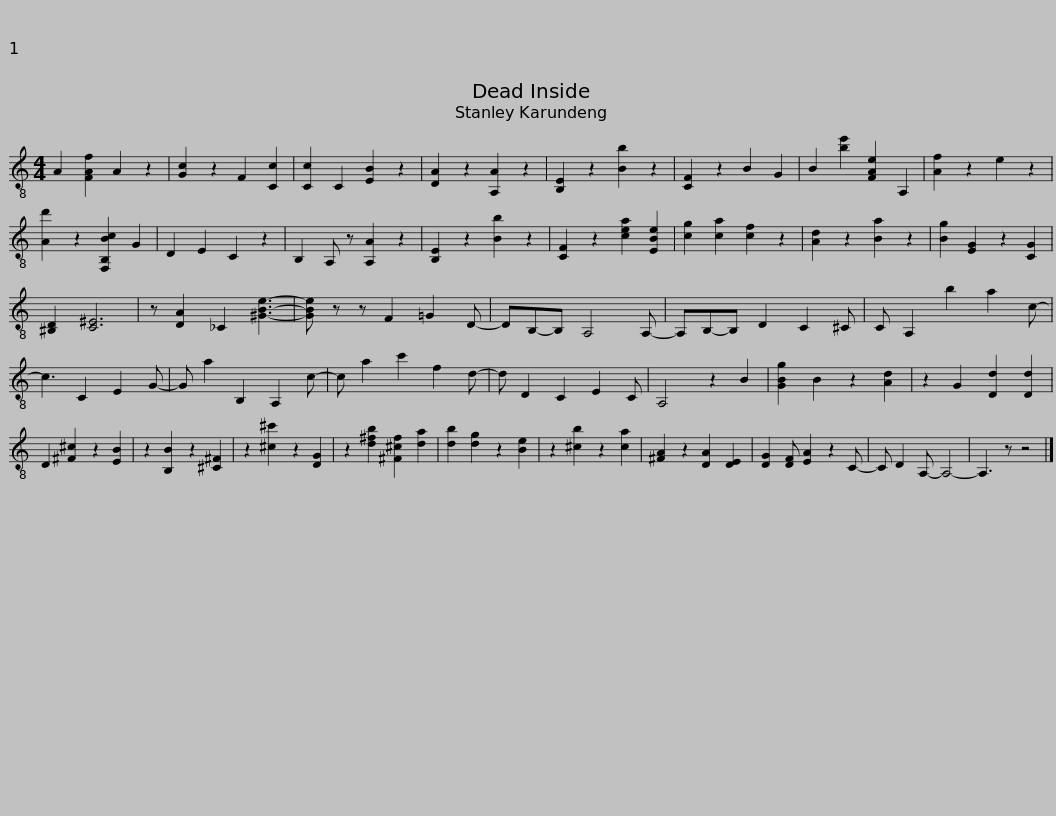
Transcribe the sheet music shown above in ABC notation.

X:1
L:1/8
M:4/4
I:linebreak $
K:C
V:1 treble-8
V:1
 A2 [FAf]2 A2 z2 | [Gc]2 z2 F2 [Cc]2 | [Cc]2 C2 [EB]2 z2 | [DA]2 z2 [A,A]2 z2 | [B,E]2 z2 [Bb]2 z2 | %5
 [CF]2 z2 B2 G2 | B2 [be']2 [FAe]2 A,2 | [Af]2 z2 e2 z2 | [Ad']2 z2 [F,B,Bc]2 G2 | D2 E2 C2 z2 |$ %10
 B,2 A, z [A,A]2 z2 | [B,E]2 z2 [Bb]2 z2 | [CF]2 z2 [cea]2 [EBe]2 | [cg]2 [ca]2 [cf]2 z2 | [Ad]2 z2 [Ba]2 z2 | %15
 [Bg]2 [EG]2 z2 [CG]2 | [^B,D]2 [C^E]6 | z [DA]2 _C2 [^GBe]3- | [GBe] z z F2 =G2 D- |$ DB,-B, A,4 A,- | %20
 A,B,-B, D2 C2 ^C | C A,2 b2 a2 c- | c3 C2 E2 G- | G a2 B,2 A,2 c- | c a2 c'2 f2 d- | %25
 d D2 C2 E2 C |$ A,4 z2 B2 | [GBg]2 B2 z2 [Ad]2 | z2 G2 [Dd]2 [Dd]2 | D2 [^F^c]2 z2 [EB]2 | %30
 z2 [B,B]2 z2 [^C^F]2 | z2 [^c^c']2 z2 [DG]2 | z2 [d^fb]2 [^F^cf]2 [da]2 | [db]2 [dg]2 z2 [Be]2 | z2 [^cb]2 z2 [ca]2 |$ %35
 [^FA]2 z2 [DA]2 [DE]2 | [DG]2 [DF] [EA]2 z2 C- | C D2 A,- A,4- | A,3 z z4 |] %39
